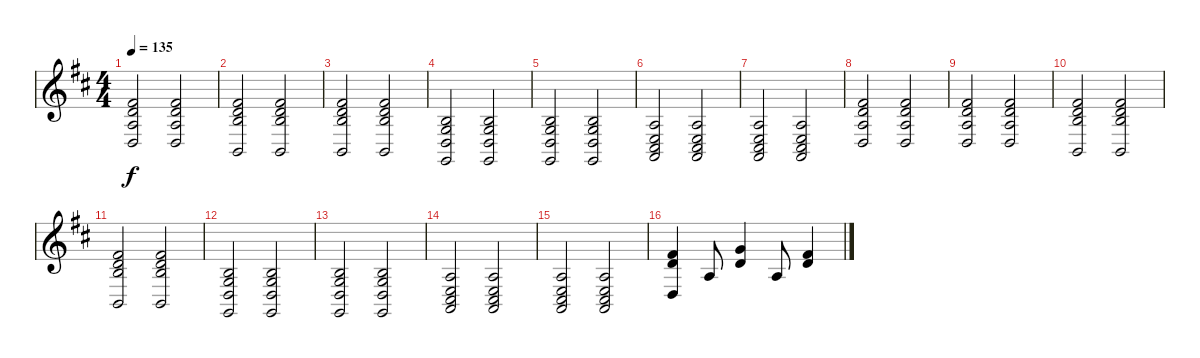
\track "" {instrument acousticgrandpiano}
\staff {score}
\tuning (E4 B3 G3 D3 A2 E2) {hide}
\ts (4 4)
\tempo 135
\clef g2
\ks d
(2.1 3.2 2.3 0.4).2{dy f} (2.1 3.2 2.3 0.4).2 |
(2.1 0.2 7.3 2.5).2 (2.1 0.2 7.3 2.5).2 |
(2.1 0.2 7.3 2.5).2 (2.1 0.2 7.3 2.5).2 |
(0.2 0.3 0.4 3.6).2 (0.2 0.3 0.4 3.6).2 |
(0.2 0.3 0.4 3.6).2 (0.2 0.3 0.4 3.6).2 |
(2.3 2.4 0.5 9.6).2 (2.3 2.4 0.5 9.6).2 |
(2.3 2.4 0.5 9.6).2 (2.3 2.4 0.5 9.6).2 |
(2.1 3.2 2.3 0.4).2 (2.1 3.2 2.3 0.4).2 |
(2.1 3.2 2.3 0.4).2 (2.1 3.2 2.3 0.4).2 |
(2.1 0.2 7.3 2.5).2 (2.1 0.2 7.3 2.5).2 |
(2.1 0.2 7.3 2.5).2 (2.1 0.2 7.3 2.5).2 |
(0.2 0.3 0.4 3.6).2 (0.2 0.3 0.4 3.6).2 |
(0.2 0.3 0.4 3.6).2 (0.2 0.3 0.4 3.6).2 |
(2.3 2.4 0.5 9.6).2 (2.3 2.4 0.5 9.6).2 |
(2.3 2.4 0.5 9.6).2 (2.3 2.4 0.5 9.6).2 |
(2.1 3.2 0.4).4 2.3.8 (3.1 3.2).4 2.3.8 (2.1 3.2).4
